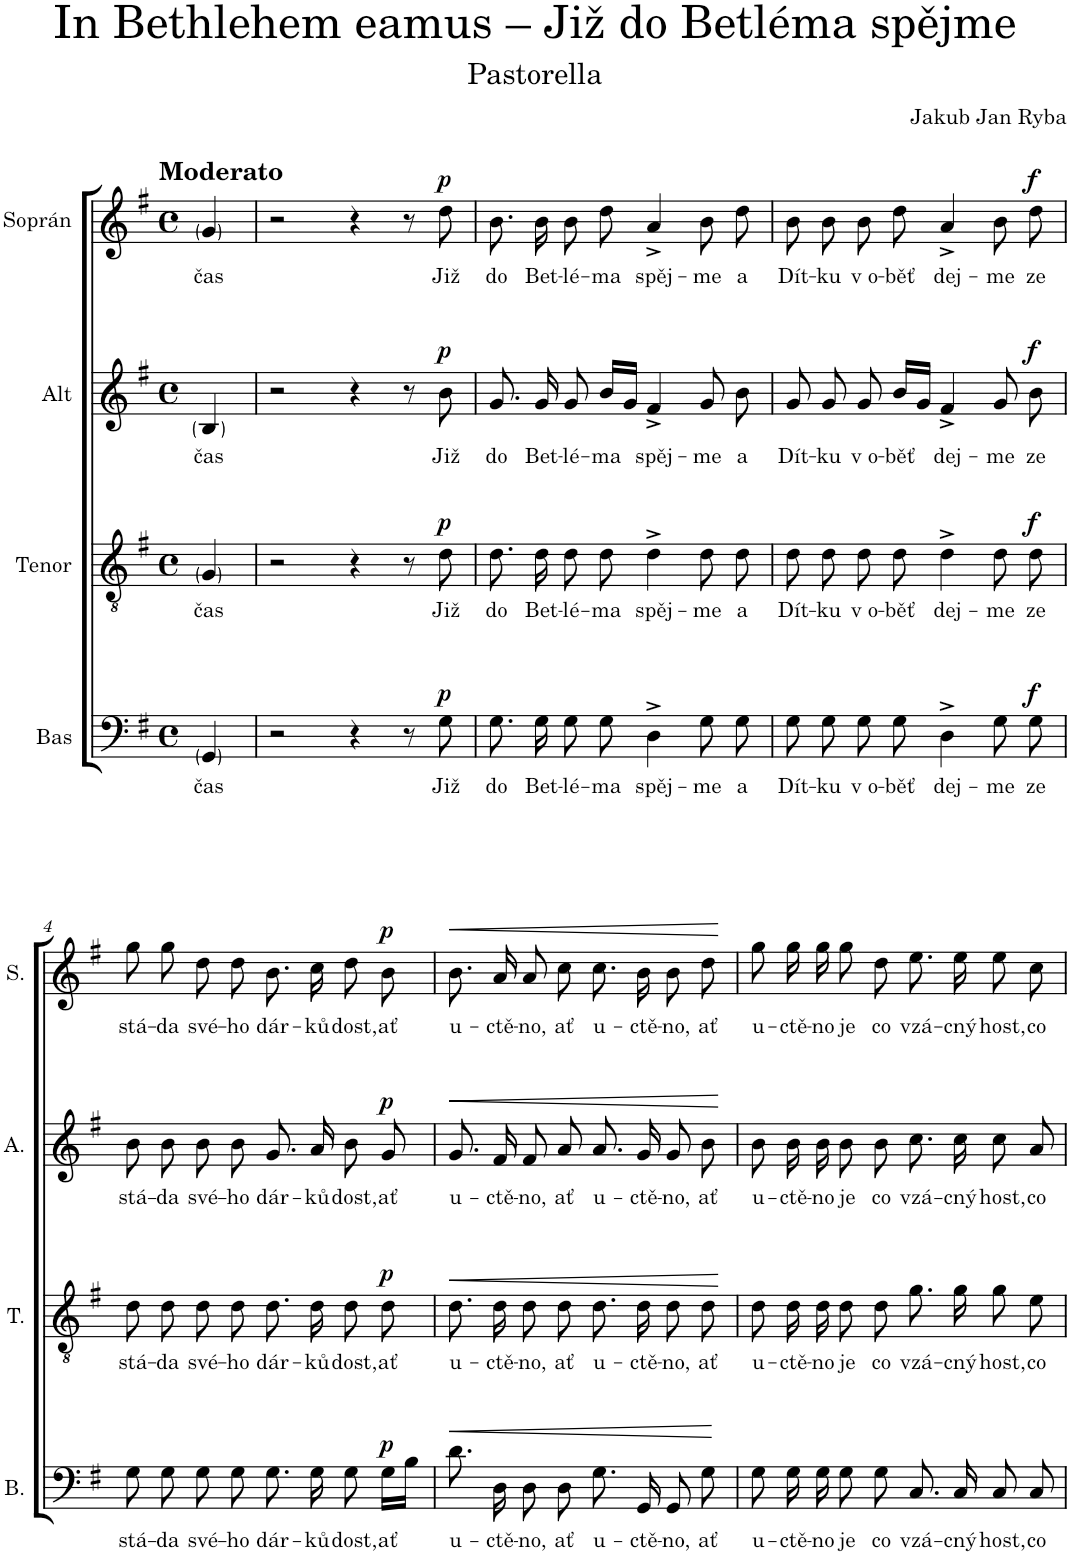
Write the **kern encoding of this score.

**kern	**text	**dynam	**kern	**text	**dynam	**kern	**text	**dynam	**kern	**text	**dynam
*part4	*part4	*part4	*part3	*part3	*part3	*part2	*part2	*part2	*part1	*part1	*part1
*staff4	*staff4	*staff4	*staff3	*staff3	*staff3	*staff2	*staff2	*staff2	*staff1	*staff1	*staff1
*I"Bas	*	*	*I"Tenor	*	*	*I"Alt	*	*	*I"Soprán	*	*
*I'B.	*	*	*I'T.	*	*	*I'A.	*	*	*I'S.	*	*
*clefF4	*	*	*clefGv2	*	*	*clefG2	*	*	*clefG2	*	*
*k[f#]	*	*	*k[f#]	*	*	*k[f#]	*	*	*k[f#]	*	*
*M4/4	*	*	*M4/4	*	*	*M4/4	*	*	*M4/4	*	*
*met(c)	*	*	*met(c)	*	*	*met(c)	*	*	*met(c)	*	*
=	=	=	=	=	=	=	=	=	=	=	=
!	!	!	!	!	!	!	!	!	!LO:TX:a:B:t=Moderato	!	!
!	!LO:LY:b	!	!	!LO:LY:b	!	!	!LO:LY:b	!	!	!LO:LY:b	!
4GG/	čas	.	4G/	čas	.	4B/	čas	.	4g/	čas	.
=1	=1	=1	=1	=1	=1	=1	=1	=1	=1	=1	=1
2r	.	.	2r	.	.	2r	.	.	2r	.	.
4r	.	.	4r	.	.	4r	.	.	4r	.	.
8r	.	.	8r	.	.	8r	.	.	8r	.	.
!	!LO:LY:b	!LO:DY:a	!	!LO:LY:b	!LO:DY:a	!	!LO:LY:b	!LO:DY:a	!	!LO:LY:b	!LO:DY:a
8G\	Již	p	8d\	Již	p	8b\	Již	p	8dd\	Již	p
=2	=2	=2	=2	=2	=2	=2	=2	=2	=2	=2	=2
!	!LO:LY:b	!	!	!LO:LY:b	!	!	!LO:LY:b	!	!	!LO:LY:b	!
8.G\	do	.	8.d\L	do	.	8.g/	do	.	8.b\L	do	.
!	!LO:LY:b	!	!	!LO:LY:b	!	!	!LO:LY:b	!	!	!LO:LY:b	!
16G\	Bet-	.	16d\Jk	Bet-	.	16g/	Bet-	.	16b\Jk	Bet-	.
!	!LO:LY:b	!	!	!LO:LY:b	!	!	!LO:LY:b	!	!	!LO:LY:b	!
8G\	-lé-	.	8d\L	-lé-	.	8g/	-lé-	.	8b\L	-lé-	.
!	!LO:LY:b	!	!	!LO:LY:b	!	!	!LO:LY:b	!	!	!LO:LY:b	!
8G\	-ma	.	8d\J	-ma	.	16b/LL	-ma	.	8dd\J	-ma	.
.	.	.	.	.	.	16g/JJ	.	.	.	.	.
!	!LO:LY:b	!	!	!LO:LY:b	!	!	!LO:LY:b	!	!	!LO:LY:b	!
4D^\	spěj-	.	4d^\	spěj-	.	4f#^/	spěj-	.	4a^</	spěj-	.
!	!LO:LY:b	!	!	!LO:LY:b	!	!	!LO:LY:b	!	!	!LO:LY:b	!
8G\	-me	.	8d\L	-me	.	8g/	-me	.	8b\L	-me	.
!	!LO:LY:b	!	!	!LO:LY:b	!	!	!LO:LY:b	!	!	!LO:LY:b	!
8G\	a	.	8d\J	a	.	8b\	a	.	8dd\J	a	.
=3	=3	=3	=3	=3	=3	=3	=3	=3	=3	=3	=3
!	!LO:LY:b	!	!	!LO:LY:b	!	!	!LO:LY:b	!	!	!LO:LY:b	!
8G\	Dít-	.	8d\L	Dít-	.	8g/	Dít-	.	8b\L	Dít-	.
!	!LO:LY:b	!	!	!LO:LY:b	!	!	!LO:LY:b	!	!	!LO:LY:b	!
8G\	-ku	.	8d\J	-ku	.	8g/	-ku	.	8b\J	-ku	.
!	!LO:LY:b	!	!	!LO:LY:b	!	!	!LO:LY:b	!	!	!LO:LY:b	!
8G\	v o-	.	8d\L	v o-	.	8g/	v o-	.	8b\L	v o-	.
!	!LO:LY:b	!	!	!LO:LY:b	!	!	!LO:LY:b	!	!	!LO:LY:b	!
8G\	-běť	.	8d\J	-běť	.	16b/LL	-běť	.	8dd\J	-běť	.
.	.	.	.	.	.	16g/JJ	.	.	.	.	.
!	!LO:LY:b	!	!	!LO:LY:b	!	!	!LO:LY:b	!	!	!LO:LY:b	!
4D^\	dej-	.	4d^\	dej-	.	4f#^/	dej-	.	4a^</	dej-	.
!	!LO:LY:b	!	!	!LO:LY:b	!	!	!LO:LY:b	!	!	!LO:LY:b	!
8G\	-me	.	8d\L	-me	.	8g/	-me	.	8b\L	-me	.
!	!LO:LY:b	!LO:DY:a	!	!LO:LY:b	!LO:DY:a	!	!LO:LY:b	!LO:DY:a	!	!LO:LY:b	!LO:DY:a
8G\	ze	f	8d\J	ze	f	8b\	ze	f	8dd\J	ze	f
!!LO:LB:g=z
=4	=4	=4	=4	=4	=4	=4	=4	=4	=4	=4	=4
!	!LO:LY:b	!	!	!LO:LY:b	!	!	!LO:LY:b	!	!	!LO:LY:b	!
8G\	stá-	.	8d\L	stá-	.	8b\	stá-	.	8gg\L	stá-	.
!	!LO:LY:b	!	!	!LO:LY:b	!	!	!LO:LY:b	!	!	!LO:LY:b	!
8G\	-da	.	8d\J	-da	.	8b\	-da	.	8gg\J	-da	.
!	!LO:LY:b	!	!	!LO:LY:b	!	!	!LO:LY:b	!	!	!LO:LY:b	!
8G\	své-	.	8d\L	své-	.	8b\	své-	.	8dd\L	své-	.
!	!LO:LY:b	!	!	!LO:LY:b	!	!	!LO:LY:b	!	!	!LO:LY:b	!
8G\	-ho	.	8d\J	-ho	.	8b\	-ho	.	8dd\J	-ho	.
!	!LO:LY:b	!	!	!LO:LY:b	!	!	!LO:LY:b	!	!	!LO:LY:b	!
8.G\	dár-	.	8.d\L	dár-	.	8.g/	dár-	.	8.b\L	dár-	.
!	!LO:LY:b	!	!	!LO:LY:b	!	!	!LO:LY:b	!	!	!LO:LY:b	!
16G\	-ků	.	16d\Jk	-ků	.	16a/	-ků	.	16cc\Jk	-ků	.
!	!LO:LY:b	!	!	!LO:LY:b	!	!	!LO:LY:b	!	!	!LO:LY:b	!
8G\	dost,	.	8d\L	dost,	.	8b\	dost,	.	8dd\L	dost,	.
!	!LO:LY:b	!LO:DY:a	!	!LO:LY:b	!LO:DY:a	!	!LO:LY:b	!LO:DY:a	!	!LO:LY:b	!LO:DY:a
16G\LL	ať	p	8d\J	ať	p	8g/	ať	p	8b\J	ať	p
16B\JJ	.	.	.	.	.	.	.	.	.	.	.
=5	=5	=5	=5	=5	=5	=5	=5	=5	=5	=5	=5
!	!LO:LY:b	!LO:HP:b	!	!LO:LY:b	!LO:HP:b	!	!LO:LY:b	!LO:HP:b	!	!LO:LY:b	!LO:HP:b
8.d\	u-	<	8.d\L	u-	<	8.g/	u-	<	8.b/L	u-	<
!	!LO:LY:b	!	!	!LO:LY:b	!	!	!LO:LY:b	!	!	!LO:LY:b	!
16D\	-ctě-	.	16d\Jk	-ctě-	.	16f#/	-ctě-	.	16a/Jk	-ctě-	.
!	!LO:LY:b	!	!	!LO:LY:b	!	!	!LO:LY:b	!	!	!LO:LY:b	!
8D\	-no,	.	8d\L	-no,	.	8f#/	-no,	.	8a\L	-no,	.
!	!LO:LY:b	!	!	!LO:LY:b	!	!	!LO:LY:b	!	!	!LO:LY:b	!
8D\	ať	.	8d\J	ať	.	8a/	ať	.	8cc\J	ať	.
!	!LO:LY:b	!	!	!LO:LY:b	!	!	!LO:LY:b	!	!	!LO:LY:b	!
8.G\	u-	.	8.d\L	u-	.	8.a/	u-	.	8.cc\L	u-	.
!	!LO:LY:b	!	!	!LO:LY:b	!	!	!LO:LY:b	!	!	!LO:LY:b	!
16GG/	-ctě-	.	16d\Jk	-ctě-	.	16g/	-ctě-	.	16b\Jk	-ctě-	.
!	!LO:LY:b	!	!	!LO:LY:b	!	!	!LO:LY:b	!	!	!LO:LY:b	!
8GG/	-no,	.	8d\L	-no,	.	8g/	-no,	.	8b\L	-no,	.
!	!LO:LY:b	!	!	!LO:LY:b	!	!	!LO:LY:b	!	!	!LO:LY:b	!
8G\	ať	.	8d\J	ať	.	8b\	ať	.	8dd\J	ať	.
.	.	[	.	.	[	.	.	[	.	.	[
=6	=6	=6	=6	=6	=6	=6	=6	=6	=6	=6	=6
!	!LO:LY:b	!	!	!LO:LY:b	!	!	!LO:LY:b	!	!	!LO:LY:b	!
8G\	u-	.	8d\L	u-	.	8b\	u-	.	8gg\L	u-	.
!	!LO:LY:b	!	!	!LO:LY:b	!	!	!LO:LY:b	!	!	!LO:LY:b	!
16G\	-ctě-	.	16d\L	-ctě-	.	16b\	-ctě-	.	16gg\L	-ctě-	.
!	!LO:LY:b	!	!	!LO:LY:b	!	!	!LO:LY:b	!	!	!LO:LY:b	!
16G\	-no	.	16d\JJ	-no	.	16b\	-no	.	16gg\JJ	-no	.
!	!LO:LY:b	!	!	!LO:LY:b	!	!	!LO:LY:b	!	!	!LO:LY:b	!
8G\	je	.	8d\L	je	.	8b\	je	.	8gg\L	je	.
!	!LO:LY:b	!	!	!LO:LY:b	!	!	!LO:LY:b	!	!	!LO:LY:b	!
8G\	co	.	8d\J	co	.	8b\	co	.	8dd\J	co	.
!	!LO:LY:b	!	!	!LO:LY:b	!	!	!LO:LY:b	!	!	!LO:LY:b	!
8.C/	vzá-	.	8.g\L	vzá-	.	8.cc\	vzá-	.	8.ee\L	vzá-	.
!	!LO:LY:b	!	!	!LO:LY:b	!	!	!LO:LY:b	!	!	!LO:LY:b	!
16C/	-cný	.	16g\Jk	-cný	.	16cc\	-cný	.	16ee\Jk	-cný	.
!	!LO:LY:b	!	!	!LO:LY:b	!	!	!LO:LY:b	!	!	!LO:LY:b	!
8C/	host,	.	8g\L	host,	.	8cc\	host,	.	8ee\L	host,	.
!	!LO:LY:b	!	!	!LO:LY:b	!	!	!LO:LY:b	!	!	!LO:LY:b	!
8C/	co	.	8e\J	co	.	8a/	co	.	8cc\J	co	.
=	=	=	=	=	=	=	=	=	=	=	=
*-	*-	*-	*-	*-	*-	*-	*-	*-	*-	*-	*-
